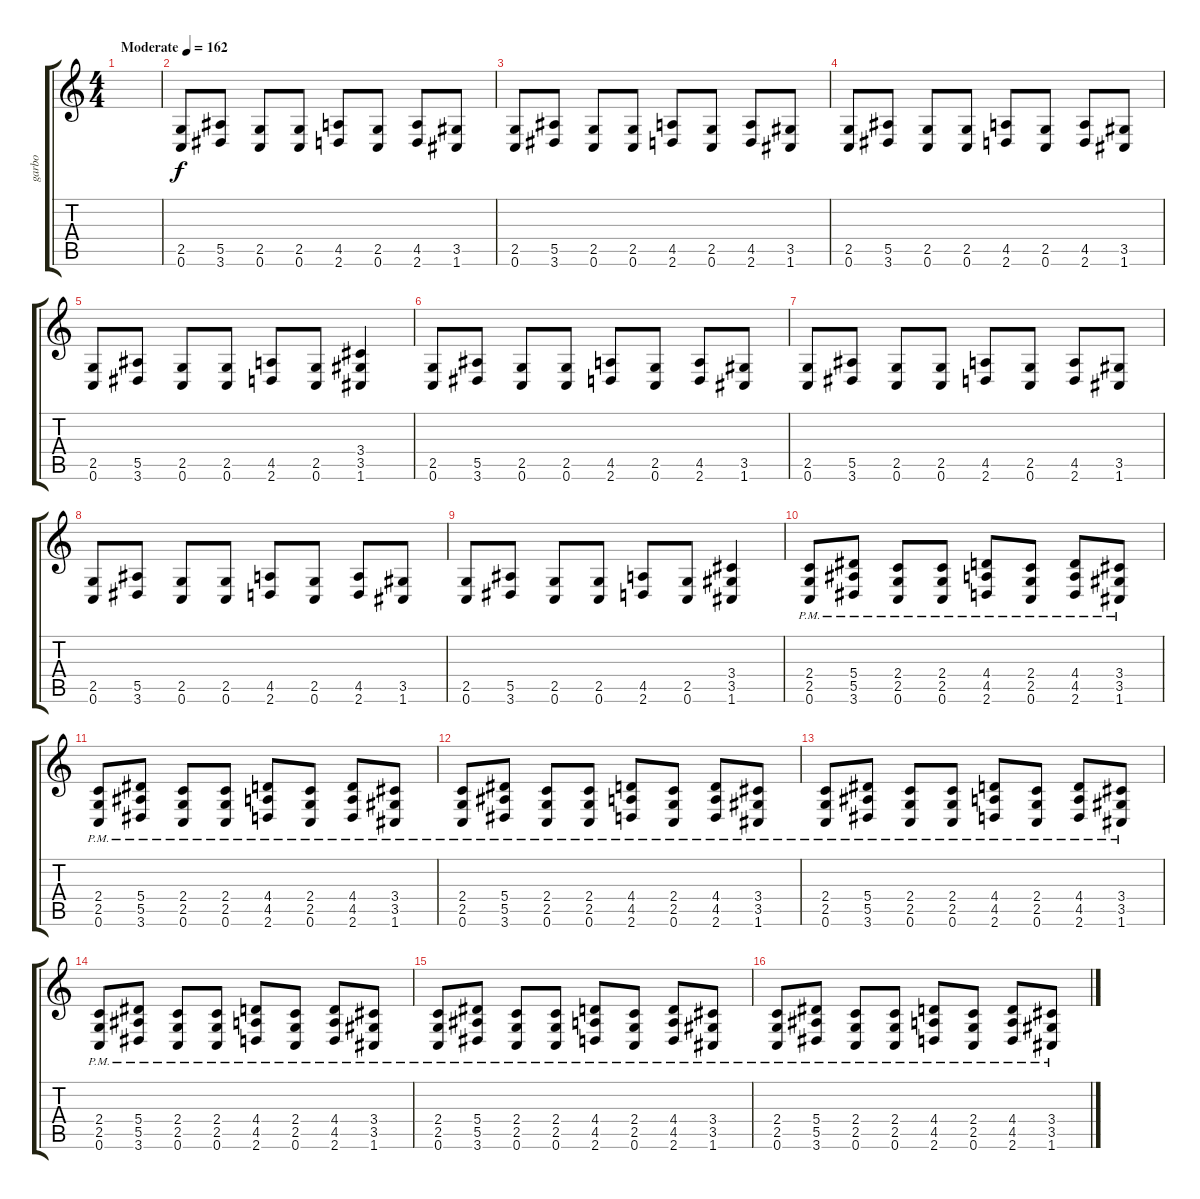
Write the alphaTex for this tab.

\track ("garbo" "garbo") {instrument overdrivenguitar}
\staff {score tabs}
\tuning (C4 G3 Eb3 Bb2 F2 C2) {hide}
\ts (4 4)
\tempo (162 "Moderate")
\clef g2
\ks c
|
(2.5 0.6).8 (5.5 3.6).8 (2.5 0.6).8 (2.5 0.6).8 (4.5 2.6).8 (2.5 0.6).8 (4.5 2.6).8 (3.5 1.6).8 |
(2.5 0.6).8 (5.5 3.6).8 (2.5 0.6).8 (2.5 0.6).8 (4.5 2.6).8 (2.5 0.6).8 (4.5 2.6).8 (3.5 1.6).8 |
(2.5 0.6).8 (5.5 3.6).8 (2.5 0.6).8 (2.5 0.6).8 (4.5 2.6).8 (2.5 0.6).8 (4.5 2.6).8 (3.5 1.6).8 |
(2.5 0.6).8 (5.5 3.6).8 (2.5 0.6).8 (2.5 0.6).8 (4.5 2.6).8 (2.5 0.6).8 (3.4 3.5 1.6).4 |
(2.5 0.6).8 (5.5 3.6).8 (2.5 0.6).8 (2.5 0.6).8 (4.5 2.6).8 (2.5 0.6).8 (4.5 2.6).8 (3.5 1.6).8 |
(2.5 0.6).8 (5.5 3.6).8 (2.5 0.6).8 (2.5 0.6).8 (4.5 2.6).8 (2.5 0.6).8 (4.5 2.6).8 (3.5 1.6).8 |
(2.5 0.6).8 (5.5 3.6).8 (2.5 0.6).8 (2.5 0.6).8 (4.5 2.6).8 (2.5 0.6).8 (4.5 2.6).8 (3.5 1.6).8 |
(2.5 0.6).8 (5.5 3.6).8 (2.5 0.6).8 (2.5 0.6).8 (4.5 2.6).8 (2.5 0.6).8 (3.4 3.5 1.6).4 |
(2.4{pm} 2.5{pm} 0.6{pm}).8 (5.4{pm} 5.5{pm} 3.6{pm}).8 (2.4{pm} 2.5{pm} 0.6{pm}).8 (2.4{pm} 2.5{pm} 0.6{pm}).8 (4.4{pm} 4.5{pm} 2.6{pm}).8 (2.4{pm} 2.5{pm} 0.6{pm}).8 (4.4{pm} 4.5{pm} 2.6{pm}).8 (3.4{pm} 3.5{pm} 1.6{pm}).8 |
(2.4{pm} 2.5{pm} 0.6{pm}).8 (5.4{pm} 5.5{pm} 3.6{pm}).8 (2.4{pm} 2.5{pm} 0.6{pm}).8 (2.4{pm} 2.5{pm} 0.6{pm}).8 (4.4{pm} 4.5{pm} 2.6{pm}).8 (2.4{pm} 2.5{pm} 0.6{pm}).8 (4.4{pm} 4.5{pm} 2.6{pm}).8 (3.4{pm} 3.5{pm} 1.6{pm}).8 |
(2.4{pm} 2.5{pm} 0.6{pm}).8 (5.4{pm} 5.5{pm} 3.6{pm}).8 (2.4{pm} 2.5{pm} 0.6{pm}).8 (2.4{pm} 2.5{pm} 0.6{pm}).8 (4.4{pm} 4.5{pm} 2.6{pm}).8 (2.4{pm} 2.5{pm} 0.6{pm}).8 (4.4{pm} 4.5{pm} 2.6{pm}).8 (3.4{pm} 3.5{pm} 1.6{pm}).8 |
(2.4{pm} 2.5{pm} 0.6{pm}).8 (5.4{pm} 5.5{pm} 3.6{pm}).8 (2.4{pm} 2.5{pm} 0.6{pm}).8 (2.4{pm} 2.5{pm} 0.6{pm}).8 (4.4{pm} 4.5{pm} 2.6{pm}).8 (2.4{pm} 2.5{pm} 0.6{pm}).8 (4.4{pm} 4.5{pm} 2.6{pm}).8 (3.4{pm} 3.5{pm} 1.6{pm}).8 |
(2.4{pm} 2.5{pm} 0.6{pm}).8 (5.4{pm} 5.5{pm} 3.6{pm}).8 (2.4{pm} 2.5{pm} 0.6{pm}).8 (2.4{pm} 2.5{pm} 0.6{pm}).8 (4.4{pm} 4.5{pm} 2.6{pm}).8 (2.4{pm} 2.5{pm} 0.6{pm}).8 (4.4{pm} 4.5{pm} 2.6{pm}).8 (3.4{pm} 3.5{pm} 1.6{pm}).8 |
(2.4{pm} 2.5{pm} 0.6{pm}).8 (5.4{pm} 5.5{pm} 3.6{pm}).8 (2.4{pm} 2.5{pm} 0.6{pm}).8 (2.4{pm} 2.5{pm} 0.6{pm}).8 (4.4{pm} 4.5{pm} 2.6{pm}).8 (2.4{pm} 2.5{pm} 0.6{pm}).8 (4.4{pm} 4.5{pm} 2.6{pm}).8 (3.4{pm} 3.5{pm} 1.6{pm}).8 |
(2.4{pm} 2.5{pm} 0.6{pm}).8 (5.4{pm} 5.5{pm} 3.6{pm}).8 (2.4{pm} 2.5{pm} 0.6{pm}).8 (2.4{pm} 2.5{pm} 0.6{pm}).8 (4.4{pm} 4.5{pm} 2.6{pm}).8 (2.4{pm} 2.5{pm} 0.6{pm}).8 (4.4{pm} 4.5{pm} 2.6{pm}).8 (3.4{pm} 3.5{pm} 1.6{pm}).8
